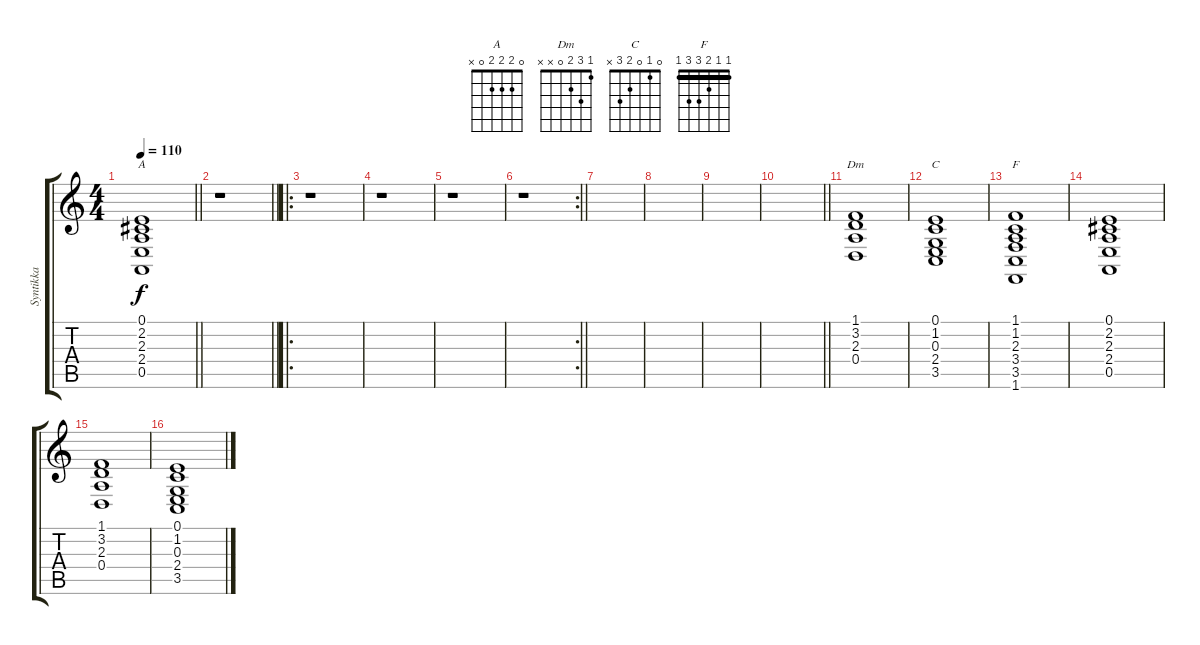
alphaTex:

\track ("Syntikka" "Syntikka") {instrument pad2warm}
\staff {score tabs}
\tuning (E4 B3 G3 D3 A2 E2) {hide}
\chord ("A" 0 2 2 2 0 x)
\chord ("Dm" 1 3 2 0 x x)
\chord ("C" 0 1 0 2 3 x)
\chord ("F" 1 1 2 3 3 1) {barre 1}
\ts (4 4)
\tempo 110
\clef g2
\barLineRight lightlight
\ks c
(0.1 2.2 2.3 2.4 0.5).1{ch "A" dy f} |
\barLineRight lightlight
r.1 |
\ro
r.1 |
r.1 |
r.1 |
\rc 2
\barLineRight lightlight
r.1 |
|
|
|
\barLineRight lightlight
|
(1.1 3.2 2.3 0.4).1{ch "Dm"} |
(0.1 1.2 0.3 2.4 3.5).1{ch "C"} |
(1.1 1.2 2.3 3.4 3.5 1.6).1{ch "F"} |
(0.1 2.2 2.3 2.4 0.5).1 |
(1.1 3.2 2.3 0.4).1 |
(0.1 1.2 0.3 2.4 3.5).1
